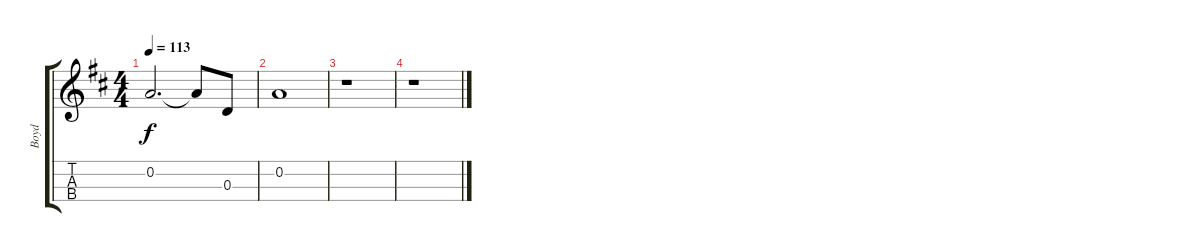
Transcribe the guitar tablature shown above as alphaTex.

\track ("Boyd" "Boyd") {instrument violin bank 211}
\staff {score tabs}
\tuning (E5 A4 D4 G3) {hide}
\ts (4 4)
\tempo 113
\clef g2
\ks d
0.2.2{d dy f} 0.2{t}.8 0.3.8 |
0.2.1 |
r.1 |
r.1
